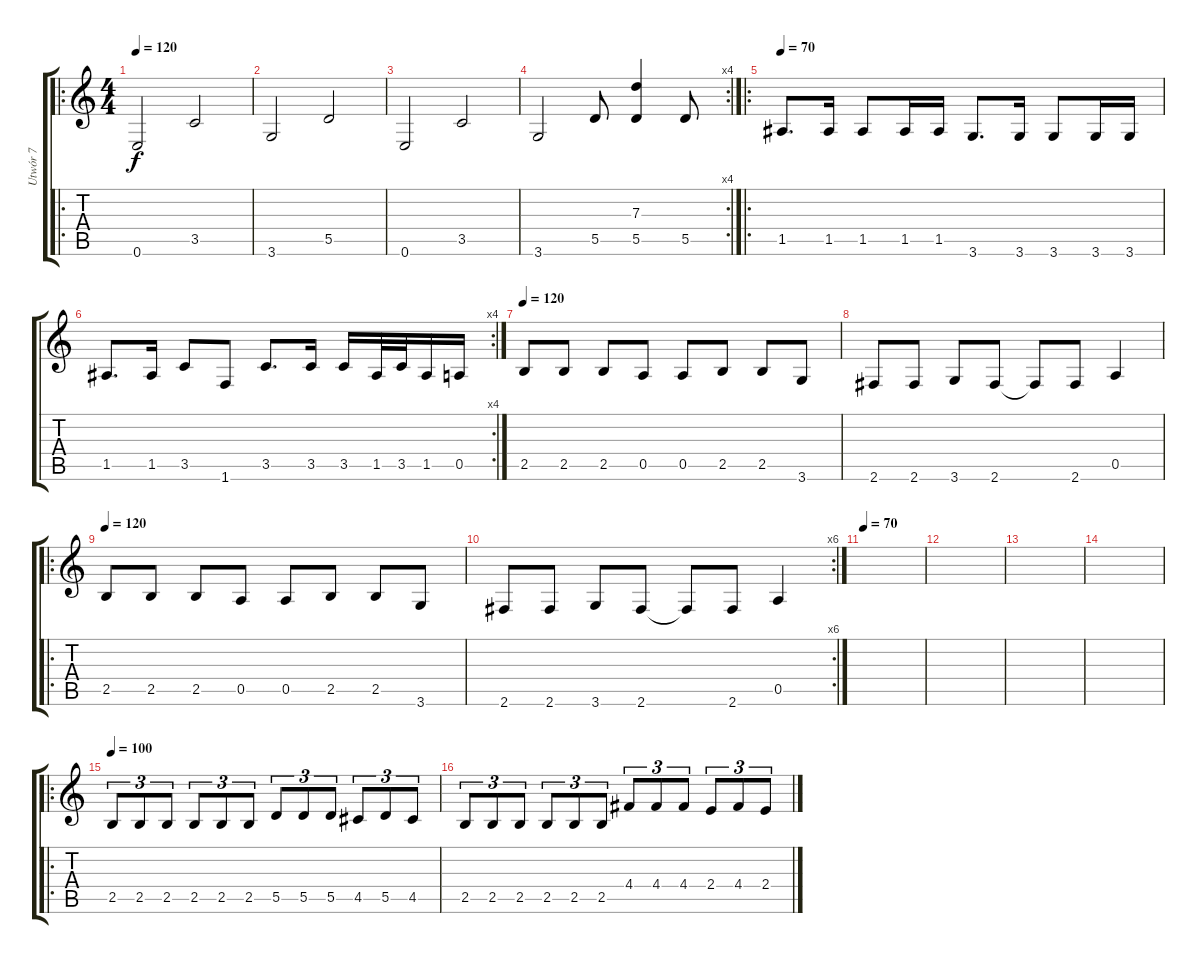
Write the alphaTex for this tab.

\track ("Utwór 7" "Utwór 7") {instrument electricbassfinger}
\staff {score tabs}
\tuning (E4 B3 G3 D3 A2 E2) {hide}
\ro
\ts (4 4)
\tempo 120
\clef g2
\ks c
0.6.2{dy f} 3.5.2 |
3.6.2 5.5.2 |
0.6.2 3.5.2 |
\rc 4
3.6.2 5.5.8 (7.3 5.5).4 5.5.8 |
\ro
\tempo 70
1.5.8{d} 1.5.16 1.5.8 1.5.16 1.5.16 3.6.8{d} 3.6.16 3.6.8 3.6.16 3.6.16 |
\rc 4
1.5.8{d} 1.5.16 3.5.8 1.6.8 3.5.8{d} 3.5.16 3.5.16 1.5.32 3.5.32 1.5.16 0.5.16 |
\tempo 120
2.5.8 2.5.8 2.5.8 0.5.8 0.5.8 2.5.8 2.5.8 3.6.8 |
2.6.8 2.6.8 3.6.8 2.6.8 2.6{t}.8 2.6.8 0.5.4 |
\ro
\tempo 120
2.5.8 2.5.8 2.5.8 0.5.8 0.5.8 2.5.8 2.5.8 3.6.8 |
\rc 6
2.6.8 2.6.8 3.6.8 2.6.8 2.6{t}.8 2.6.8 0.5.4 |
\tempo 70
|
|
|
|
\ro
\tempo 100
2.5.8{tu (3 2)} 2.5.8{tu (3 2)} 2.5.8{tu (3 2)} 2.5.8{tu (3 2)} 2.5.8{tu (3 2)} 2.5.8{tu (3 2)} 5.5.8{tu (3 2)} 5.5.8{tu (3 2)} 5.5.8{tu (3 2)} 4.5.8{tu (3 2)} 5.5.8{tu (3 2)} 4.5.8{tu (3 2)} |
2.5.8{tu (3 2)} 2.5.8{tu (3 2)} 2.5.8{tu (3 2)} 2.5.8{tu (3 2)} 2.5.8{tu (3 2)} 2.5.8{tu (3 2)} 4.4.8{tu (3 2)} 4.4.8{tu (3 2)} 4.4.8{tu (3 2)} 2.4.8{tu (3 2)} 4.4.8{tu (3 2)} 2.4.8{tu (3 2)}
